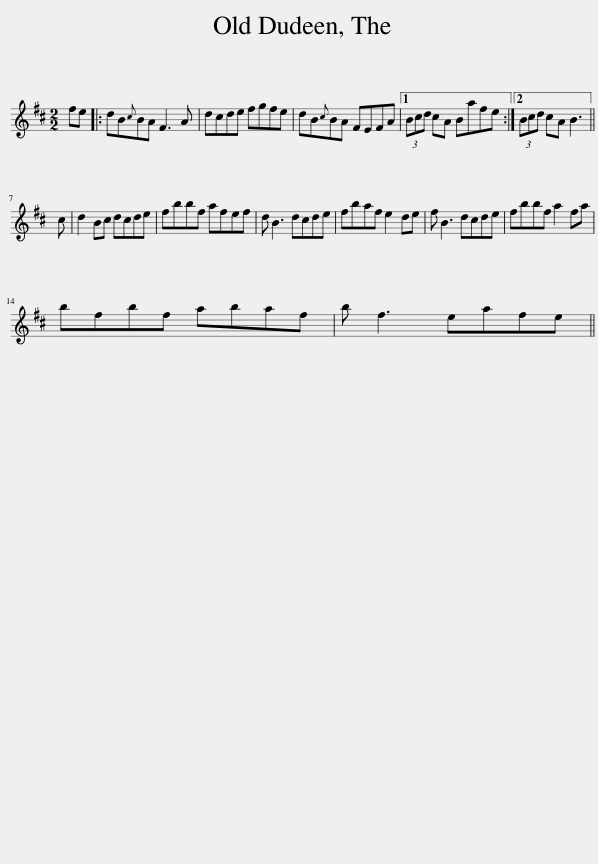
X:1
L:1/8
M:2/2
I:linebreak $
K:Bmin
V:1 treble
V:1
 fe |: dB{c}BA F3 A | dcde fgfe | dB{c}BA FEFA |1 (3Bcd cA Bafe :|2 %5
 (3Bcd cA B3 ||$ c | d2 Bc dcde | fbbf afef | d B3 dcde | %10
 fbaf e2 de | f B3 dcde | fbbf a2 fa |$ bfbf abaf | b f3 eafe || %15
